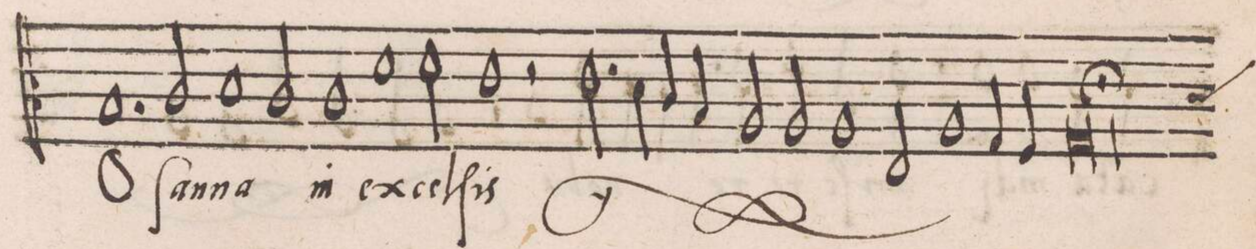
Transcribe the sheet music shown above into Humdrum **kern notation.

**kern	**text
*I"ALTVS	*
*clefC3	*
*k[]	*
*met(C|)	*
*M2/1	*
1.B	O-
2c/	-ſan-
=30-	=30-
1d	-na
2c/	.
1c\	in
=31-	=31-
1f	ex-
2f\	-cel-
=32-	=32-
1e	-ſis
2r	.
*	*ij
2.e\	in
=33-	=33-
4d\	.
4c/	.
4B/	.
2A/	.
2A/	ex-
=34-	=34-
1A	-cel-
2E/	.
1A/	.
=35-	=35-
4G/	.
4F/	.
*custos:d	*
1G;	-ſis
*	*Xij
=36-	=36-
*-	*-
